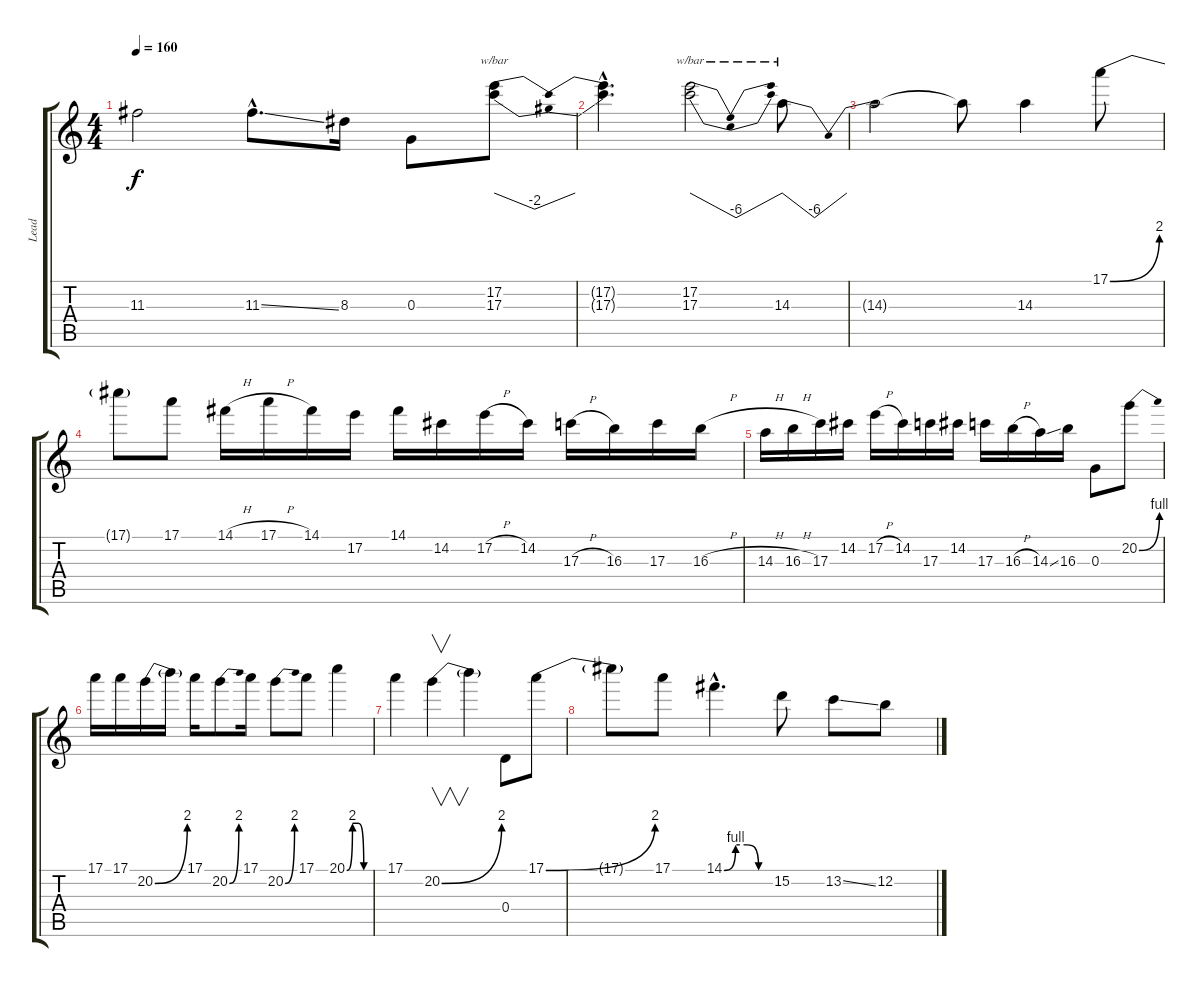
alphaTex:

\track ("Lead" "Lead") {instrument distortionguitar}
\staff {score tabs}
\tuning (E4 B3 G3 D3 A2 E2) {hide}
\ts (4 4)
\tempo 160
\clef g2
\ks c
11.3{t}.2{dy f} 11.3{ss hac}.8{d} 8.3.16 0.3.8 (17.2 17.3).8{tbe (dip default 0 0 30 -8 60 0)} |
(17.2{hac t} 17.3{hac t}).4{d} (17.2 17.3).2{tbe (dip default 0 0 30 -24 60 0)} 14.3.8{tbe (dip default 0 0 30 -24 60 0)} |
14.3{t}.2 14.3{t}.8 14.3.4 17.1{be (bend 0 0 60 8)}.8 |
17.1{t}.8 17.1.8 14.1{h}.16 17.1{h}.16 14.1.16 17.2.16 14.1.16 14.2.16 17.2{h}.16 14.2.16 17.3{h}.16 16.3.16 17.3.16 16.3{h}.16 |
14.3{h}.16 16.3{h}.16 17.3.16 14.2.16 17.2{h}.16 14.2.16 17.3.16 14.2.16 17.3.16 16.3{h}.16 14.3{ss}.16 16.3.16 0.3.8 20.2{be (bend 0 0 60 4)}.8 |
17.1.16 17.1.16 20.2{be (bend 0 0 60 8)}.16 20.2{t}.16 17.1.16 20.2{be (bend 0 0 60 8)}.8 17.1.16 20.2{be (bend 0 0 60 8)}.8 17.1.8 20.1{be (custom 0 0 15 8 30 8 45 0 60 0)}.4 |
17.1.4 20.2{be (bend 0 0 60 8)}.4{v} 20.2{t}.4 0.4.8 17.1{be (bend 0 0 60 8)}.8 |
17.1{t}.8 17.1.8 14.1{be (custom 0 0 15 4 30 4 45 0 60 0) hac}.4{d} 15.2.8 13.2{ss}.8 12.2.8
